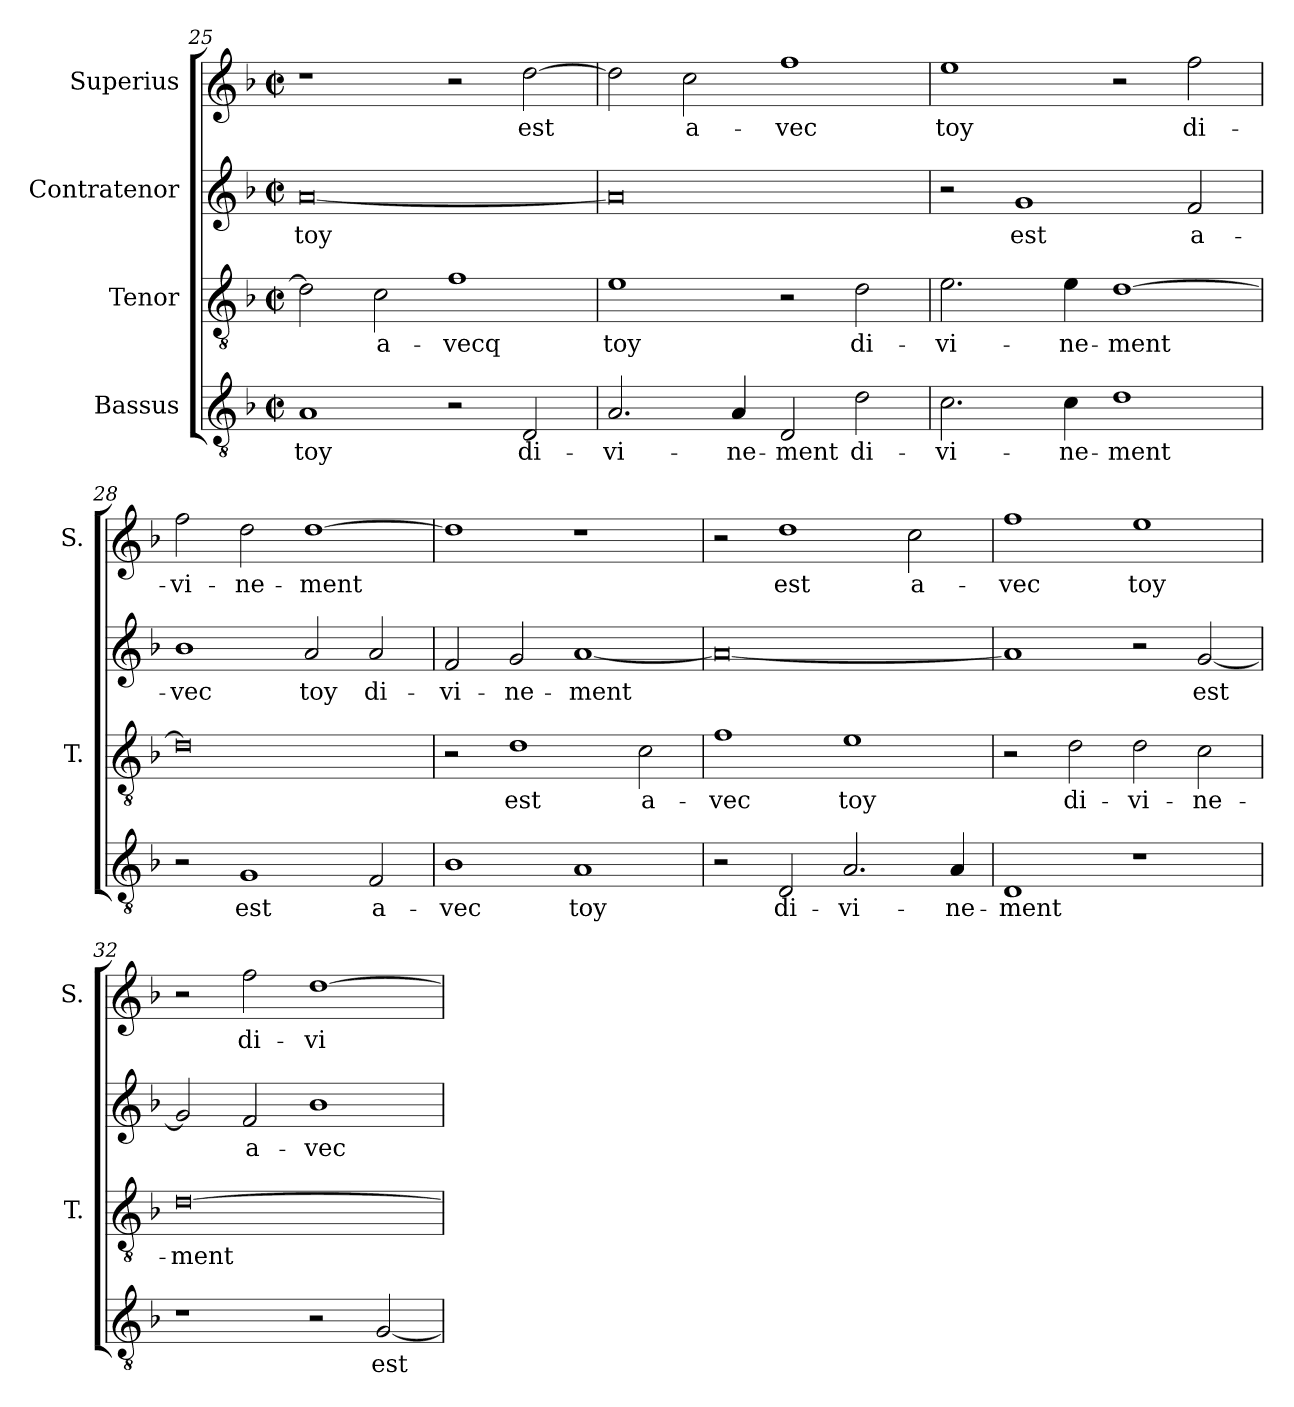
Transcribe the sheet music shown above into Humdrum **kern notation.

**kern	**text	**kern	**text	**kern	**text	**kern	**text
*part4	*part4	*part3	*part3	*part2	*part2	*part1	*part1
*staff4	*staff4	*staff3	*staff3	*staff2	*staff2	*staff1	*staff1
*I"Bassus	*	*I"Tenor	*	*I"Contratenor	*	*I"Superius	*
*	*	*I'T.	*	*	*	*I'S.	*
!!LO:LB:g=z
*clefGv2	*	*clefGv2	*	*clefG2	*	*clefG2	*
*k[b-]	*	*k[b-]	*	*k[b-]	*	*k[b-]	*
*F:	*	*F:	*	*F:	*	*F:	*
*M2/2	*	*M2/2	*	*M2/2	*	*M2/2	*
*met(c|)	*	*met(c|)	*	*met(c|)	*	*met(c|)	*
=25	=25	=25	=25	=25	=25	=25	=25
1A/	toy	2d\]	.	[0a/	toy	1r	.
.	.	2c\	a-	.	.	.	.
2r	.	1f\	-vecq	.	.	2r	.
2D/	di-	.	.	.	.	[2dd\	est
=26	=26	=26	=26	=26	=26	=26	=26
2.A/	-vi-	1e\	toy	0a/]	.	2dd\]	.
.	.	.	.	.	.	2cc\	a-
4A/	-ne-	.	.	.	.	.	.
2D/	-ment	2r	.	.	.	1ff\	-vec
2d\	di-	2d\	di-	.	.	.	.
=27	=27	=27	=27	=27	=27	=27	=27
2.c\	-vi-	2.e\	-vi-	2r	.	1ee\	toy
.	.	.	.	1g/	est	.	.
4c\	-ne-	4e\	-ne-	.	.	.	.
1d\	-ment	[1d\	-ment	.	.	2r	.
.	.	.	.	2f/	a-	2ff\	di-
=28	=28	=28	=28	=28	=28	=28	=28
2r	.	0d\]	.	1b-\	-vec	2ff\	-vi-
1G/	est	.	.	.	.	2dd\	-ne-
.	.	.	.	2a/	toy	[1dd\	-ment
2F/	a-	.	.	2a/	di-	.	.
=29	=29	=29	=29	=29	=29	=29	=29
1B-\	-vec	2r	.	2f/	-vi-	1dd\]	.
.	.	1d\	est	2g/	-ne-	.	.
1A/	toy	.	.	[1a/	-ment	1r	.
.	.	2c\	a-	.	.	.	.
!!LO:PB:g=z
=30	=30	=30	=30	=30	=30	=30	=30
2r	.	1f\	-vec	0a/_	.	2r	.
2D/	di-	.	.	.	.	1dd\	est
2.A/	-vi-	1e\	toy	.	.	.	.
.	.	.	.	.	.	2cc\	a-
4A/	-ne-	.	.	.	.	.	.
=31	=31	=31	=31	=31	=31	=31	=31
1D/	-ment	2r	.	1a/]	.	1ff\	-vec
.	.	2d\	di-	.	.	.	.
1r	.	2d\	-vi-	2r	.	1ee\	toy
.	.	2c\	-ne-	[2g/	est	.	.
=32	=32	=32	=32	=32	=32	=32	=32
1r	.	[0d\	-ment	2g/]	.	2r	.
.	.	.	.	2f/	a-	2ff\	di-
2r	.	.	.	1b-\	-vec	[1dd\	-vi-
[2G/	est	.	.	.	.	.	.
=	=	=	=	=	=	=	=
*-	*-	*-	*-	*-	*-	*-	*-
